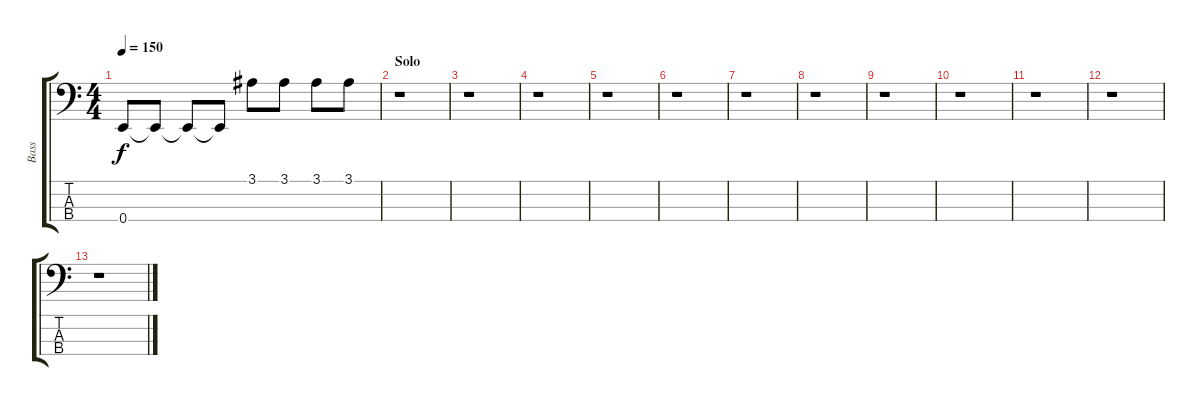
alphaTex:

\track ("Bass" "Bass") {instrument electricbassfinger}
\staff {score tabs}
\tuning (G2 D2 A1 E1) {hide}
\ts (4 4)
\tempo 150
\clef f4
\ks c
0.4{t}.8{dy f} 0.4{t}.8 0.4{t}.8 0.4{t}.8 3.1.8 3.1.8 3.1.8 3.1.8 |
\section ("" "Solo")
r.1 |
r.1 |
r.1 |
r.1 |
r.1 |
r.1 |
r.1 |
r.1 |
r.1 |
r.1 |
r.1 |
r.1
